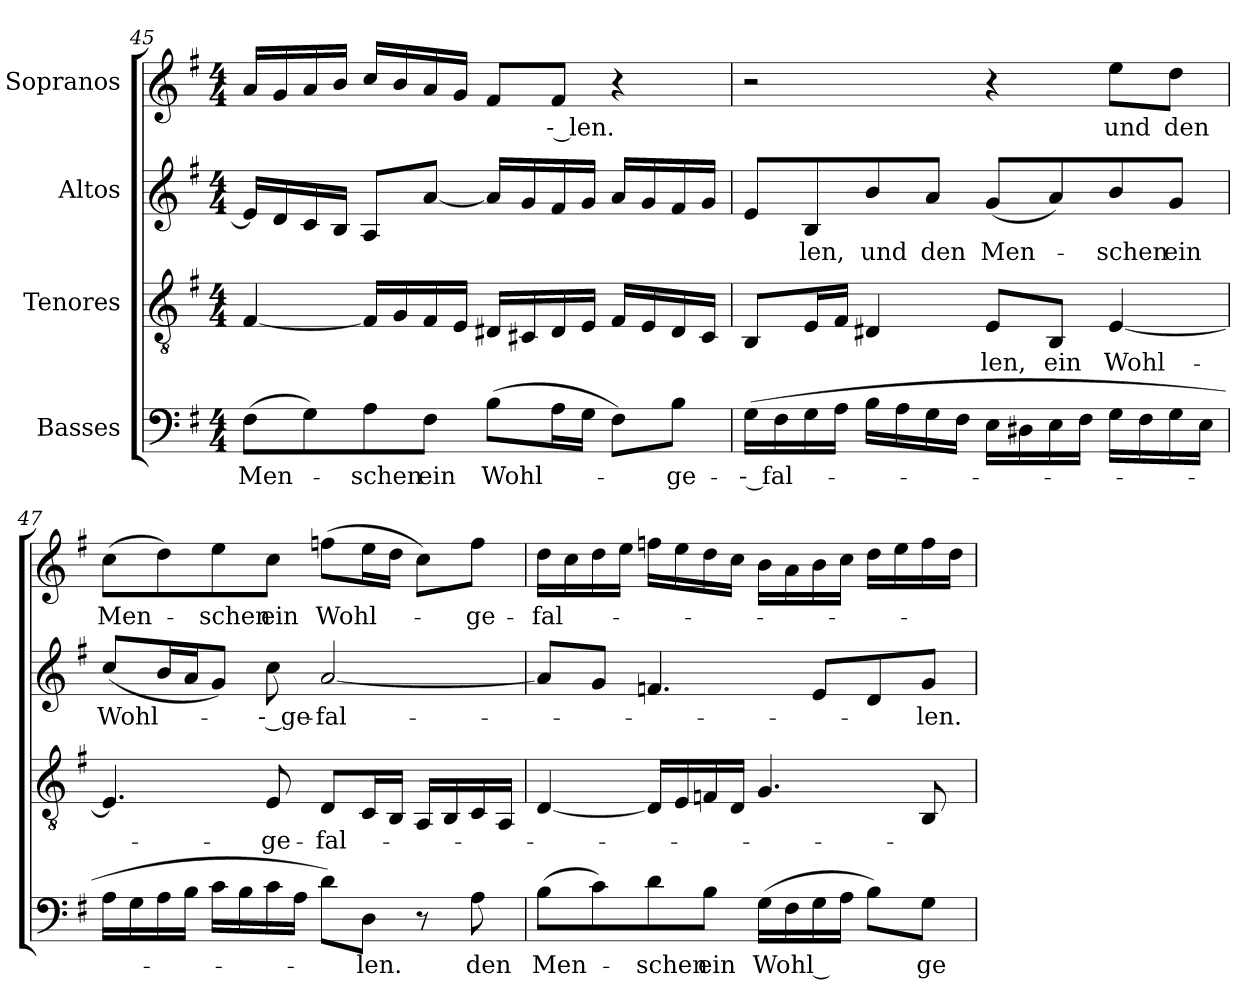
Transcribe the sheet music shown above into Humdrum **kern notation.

**kern	**text	**kern	**text	**kern	**text	**kern	**text
*part4	*part4	*part3	*part3	*part2	*part2	*part1	*part1
*staff4	*staff4	*staff3	*staff3	*staff2	*staff2	*staff1	*staff1
*I"Basses	*	*I"Tenores	*	*I"Altos	*	*I"Sopranos	*
*clefF4	*	*clefGv2	*	*clefG2	*	*clefG2	*
*k[f#]	*	*k[f#]	*	*k[f#]	*	*k[f#]	*
*G:	*	*G:	*	*G:	*	*G:	*
*M4/4	*	*M4/4	*	*M4/4	*	*M4/4	*
=45	=45	=45	=45	=45	=45	=45	=45
!	!LO:LY:b:color=#000000	!	!	!	!	!	!
(8F#i\L	Men-	[4F#i/	.	16ei/LL]	.	16ai/LL	.
.	.	.	.	16di/	.	16gi/	.
8Gi\)	.	.	.	16ci/	.	16ai/	.
.	.	.	.	16Bi/JJ	.	16bi/JJ	.
!	!LO:LY:b:color=#000000	!	!	!	!	!	!
8Ai\	-schen	16F#i/LL]	.	8Ai/L	.	16cci/LL	.
.	.	16Gi/	.	.	.	16bi/	.
!	!LO:LY:b:color=#000000	!	!	!	!	!	!
8F#i\J	ein	16F#i/	.	[8ai/J	.	16ai/	.
.	.	16Ei/JJ	.	.	.	16gi/JJ	.
!	!LO:LY:b:color=#000000	!	!	!	!	!	!
(8Bi\L	Wohl-	16D#Xi/LL	.	16ai/LL]	.	8f#i/L	.
.	.	16C#Xi/	.	16gi/	.	.	.
!	!	!	!	!	!	!	!LO:LY:b:color=#000000
16Ai\L	.	16D#i/	.	16f#i/	.	8f#i/J	-- len.
16Gi\JJ	.	16Ei/JJ	.	16gi/JJ	.	.	.
8F#i\L)	.	16F#i/LL	.	16ai/LL	.	4r	.
.	.	16Ei/	.	16gi/	.	.	.
!	!LO:LY:b:color=#000000	!	!	!	!	!	!
8Bi\J	-ge-	16D#i/	.	16f#i/	.	.	.
.	.	16C#i/JJ	.	16gi/JJ	.	.	.
!!LO:LB:g=z
=46	=46	=46	=46	=46	=46	=46	=46
!	!LO:LY:b:color=#000000	!	!	!	!	!	!
(16Gi\LL	-- fal-	8BBi/L	.	8ei/L	.	2r	.
16F#i\	.	.	.	.	.	.	.
!	!	!	!	!	!LO:LY:b:color=#000000	!	!
16Gi\	.	16Ei/L	.	8Bi/	-len,	.	.
16Ai\JJ	.	16F#i/JJ	.	.	.	.	.
!	!	!	!	!	!LO:LY:b:color=#000000	!	!
16Bi\LL	.	4D#Xi/	.	8bi/	und	.	.
16Ai\	.	.	.	.	.	.	.
!	!	!	!	!	!LO:LY:b:color=#000000	!	!
16Gi\	.	.	.	8ai/J	den	.	.
16F#i\JJ	.	.	.	.	.	.	.
!	!	!	!LO:LY:b:color=#000000	!	!	!	!
!	!	!	!	!	!LO:LY:b:color=#000000	!	!
16Ei\LL	.	8Ei/L	-len,	(8gi/L	Men-	4r	.
16D#Xi\	.	.	.	.	.	.	.
!	!	!	!LO:LY:b:color=#000000	!	!	!	!
16Ei\	.	8BBi/J	ein	8ai/)	.	.	.
16F#i\JJ	.	.	.	.	.	.	.
!	!	!	!LO:LY:b:color=#000000	!	!	!	!
!	!	!	!	!	!LO:LY:b:color=#000000	!	!
!	!	!	!	!	!	!	!LO:LY:b:color=#000000
16Gi\LL	.	[4Ei/	Wohl-	8bi/	-schen	8eei\L	und
16F#i\	.	.	.	.	.	.	.
!	!	!	!	!	!LO:LY:b:color=#000000	!	!
!	!	!	!	!	!	!	!LO:LY:b:color=#000000
16Gi\	.	.	.	8gi/J	ein	8ddi\J	den
16Ei\JJ	.	.	.	.	.	.	.
=47	=47	=47	=47	=47	=47	=47	=47
!	!	!	!	!	!LO:LY:b:color=#000000	!	!
!	!	!	!	!	!	!	!LO:LY:b:color=#000000
16Ai\LL	.	4.Ei/]	.	(8cci/L	Wohl-	(8cci\L	Men-
16Gi\	.	.	.	.	.	.	.
16Ai\	.	.	.	16bi/L	.	8ddi\)	.
16Bi\JJ	.	.	.	16ai/J	.	.	.
!	!	!	!	!	!	!	!LO:LY:b:color=#000000
16ci\LL	.	.	.	8gi/J)	.	8eei\	-schen
16Bi\	.	.	.	.	.	.	.
!	!	!	!LO:LY:b:color=#000000	!	!	!	!
!	!	!	!	!	!LO:LY:b:color=#000000	!	!
!	!	!	!	!	!	!	!LO:LY:b:color=#000000
16ci\	.	8Ei/	-ge-	8cci\	-- ge-	8cci\J	ein
16Ai\JJ	.	.	.	.	.	.	.
!	!	!	!LO:LY:b:color=#000000	!	!	!	!
!	!	!	!	!	!LO:LY:b:color=#000000	!	!
!	!	!	!	!	!	!	!LO:LY:b:color=#000000
8di\L)	.	8Di/L	-fal-	[2ai/	-fal-	(8ffni\L	Wohl-
!	!LO:LY:b:color=#000000	!	!	!	!	!	!
8Di\J	-len.	16Ci/L	.	.	.	16eei\L	.
.	.	16BBi/JJ	.	.	.	16ddi\JJ	.
8r	.	16AAi/LL	.	.	.	8cci\L)	.
.	.	16BBi/	.	.	.	.	.
!	!LO:LY:b:color=#000000	!	!	!	!	!	!
!	!	!	!	!	!	!	!LO:LY:b:color=#000000
8Ai\	den	16Ci/	.	.	.	8ffi\J	-ge-
.	.	16AAi/JJ	.	.	.	.	.
=48	=48	=48	=48	=48	=48	=48	=48
!	!LO:LY:b:color=#000000	!	!	!	!	!	!
!	!	!	!	!	!	!	!LO:LY:b:color=#000000
(8Bi\L	Men-	[4Di/	.	8ai/L]	.	16ddi\LL	-fal-
.	.	.	.	.	.	16cci\	.
8ci\)	.	.	.	8gi/J	.	16ddi\	.
.	.	.	.	.	.	16eei\JJ	.
!	!LO:LY:b:color=#000000	!	!	!	!	!	!
8di\	-schen	16Di/LL]	.	4.fni/	.	16ffni\LL	.
.	.	16Ei/	.	.	.	16eei\	.
!	!LO:LY:b:color=#000000	!	!	!	!	!	!
8Bi\J	ein	16Fni/	.	.	.	16ddi\	.
.	.	16Di/JJ	.	.	.	16cci\JJ	.
!	!LO:LY:b:color=#000000	!	!	!	!	!	!
(16Gi\LL	Wohl --	4.Gi/	.	.	.	16bi\LL	.
16F#i\	.	.	.	.	.	16ai\	.
16Gi\	.	.	.	8ei/L	.	16bi\	.
16Ai\JJ	.	.	.	.	.	16cci\JJ	.
8Bi\L)	.	.	.	8di/	.	16ddi\LL	.
.	.	.	.	.	.	16eei\	.
!	!LO:LY:b:color=#000000	!	!	!	!	!	!
!	!	!	!	!	!LO:LY:b:color=#000000	!	!
8Gi\J	-ge-	8BBi/	.	8gi/J	-len.	16ffi\	.
.	.	.	.	.	.	16ddi\JJ	.
=	=	=	=	=	=	=	=
*-	*-	*-	*-	*-	*-	*-	*-
